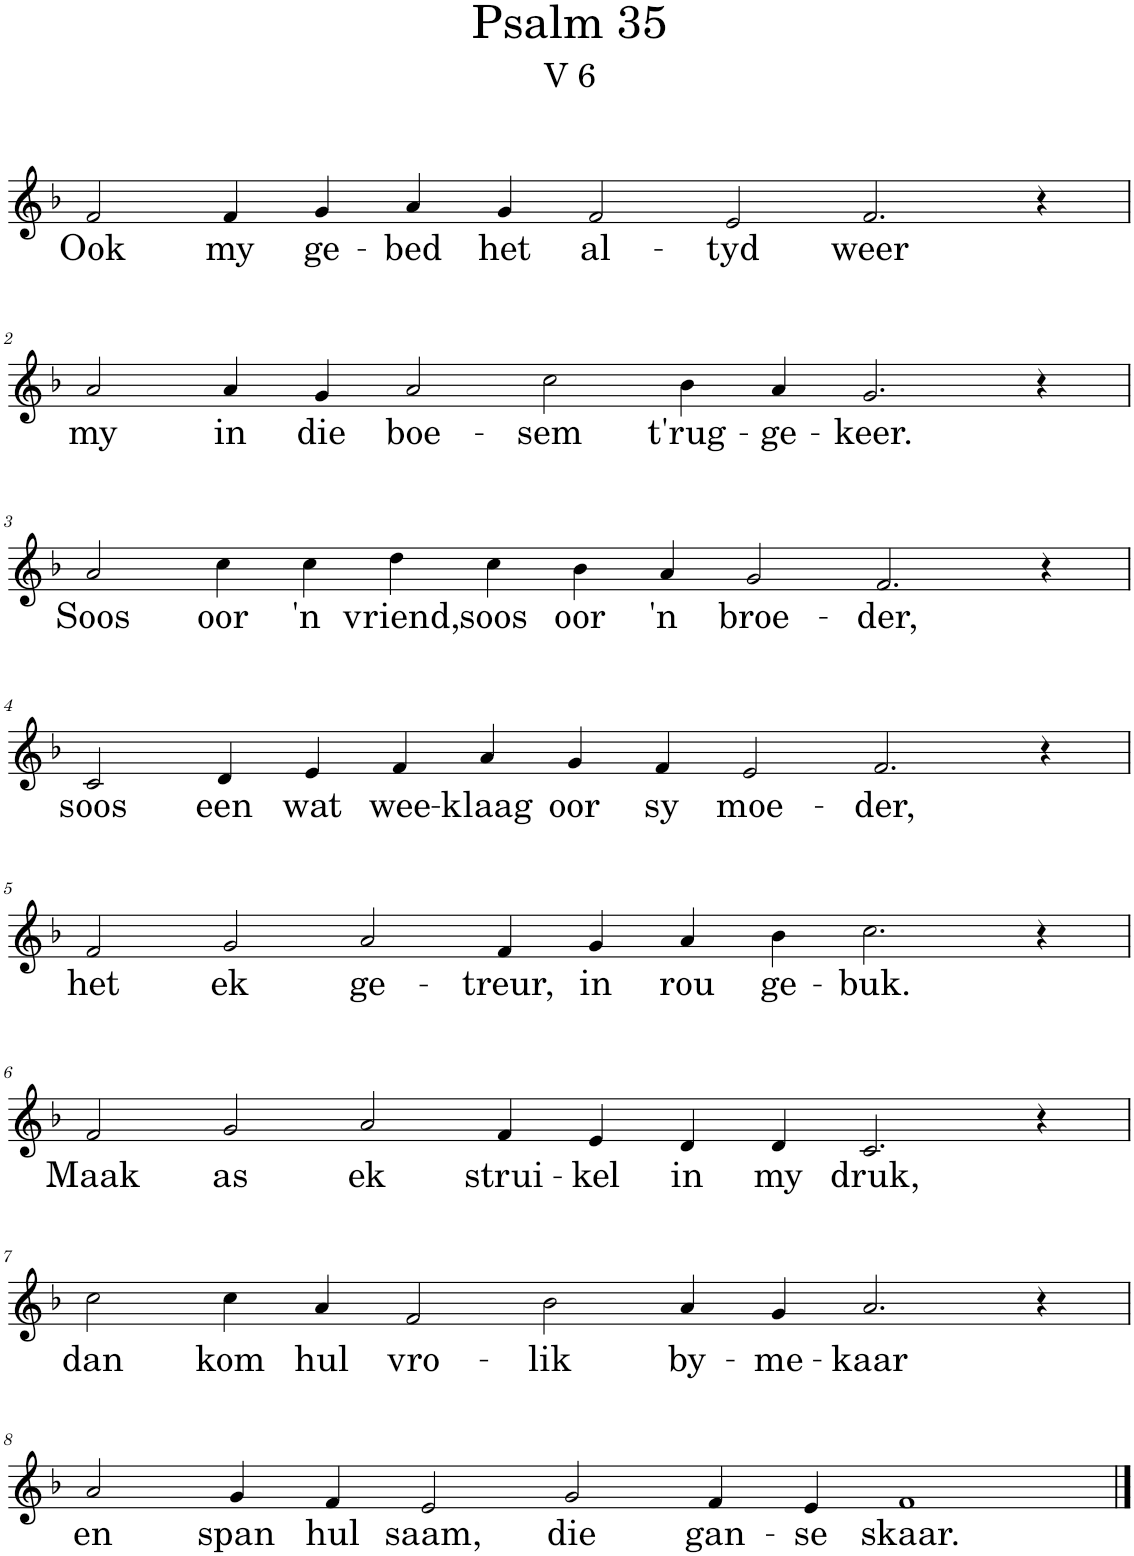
**kern	**text
*part1	*part1
*staff1	*staff1
*I"Pipe Organ	*
*I'Org.	*
*clefG2	*
*k[b-]	*
*M14/4	*
=1	=1
!	!LO:LY:b
2f/	Ook
!	!LO:LY:b
4f/	my
!	!LO:LY:b
4g/	ge-
!	!LO:LY:b
4a/	-bed
!	!LO:LY:b
4g/	het
!	!LO:LY:b
2f/	al-
!	!LO:LY:b
2e/	-tyd
!	!LO:LY:b
2.f/	weer
4r	.
!!LO:LB:g=z
=2	=2
!	!LO:LY:b
2a/	my
!	!LO:LY:b
4a/	in
!	!LO:LY:b
4g/	die
!	!LO:LY:b
2a/	boe-
!	!LO:LY:b
2cc\	-sem
!	!LO:LY:b
4b-\	t'rug-
!	!LO:LY:b
4a/	-ge-
!	!LO:LY:b
2.g/	-keer.
4r	.
!!LO:LB:g=z
=3	=3
!	!LO:LY:b
2a/	Soos
!	!LO:LY:b
4cc\	oor
!	!LO:LY:b
4cc\	'n
!	!LO:LY:b
4dd\	vriend,
!	!LO:LY:b
4cc\	soos
!	!LO:LY:b
4b-\	oor
!	!LO:LY:b
4a/	'n
!	!LO:LY:b
2g/	broe-
!	!LO:LY:b
2.f/	-der,
4r	.
!!LO:LB:g=z
=4	=4
!	!LO:LY:b
2c/	soos
!	!LO:LY:b
4d/	een
!	!LO:LY:b
4e/	wat
!	!LO:LY:b
4f/	wee-
!	!LO:LY:b
4a/	-klaag
!	!LO:LY:b
4g/	oor
!	!LO:LY:b
4f/	sy
!	!LO:LY:b
2e/	moe-
!	!LO:LY:b
2.f/	-der,
4r	.
!!LO:LB:g=z
=5	=5
!	!LO:LY:b
2f/	het
!	!LO:LY:b
2g/	ek
!	!LO:LY:b
2a/	ge-
!	!LO:LY:b
4f/	-treur,
!	!LO:LY:b
4g/	in
!	!LO:LY:b
4a/	rou
!	!LO:LY:b
4b-\	ge-
!	!LO:LY:b
2.cc\	-buk.
4r	.
!!LO:LB:g=z
=6	=6
!	!LO:LY:b
2f/	Maak
!	!LO:LY:b
2g/	as
!	!LO:LY:b
2a/	ek
!	!LO:LY:b
4f/	strui-
!	!LO:LY:b
4e/	-kel
!	!LO:LY:b
4d/	in
!	!LO:LY:b
4d/	my
!	!LO:LY:b
2.c/	druk,
4r	.
!!LO:LB:g=z
=7	=7
!	!LO:LY:b
2cc\	dan
!	!LO:LY:b
4cc\	kom
!	!LO:LY:b
4a/	hul
!	!LO:LY:b
2f/	vro-
!	!LO:LY:b
2b-\	-lik
!	!LO:LY:b
4a/	by-
!	!LO:LY:b
4g/	-me-
!	!LO:LY:b
2.a/	-kaar
4r	.
!!LO:LB:g=z
=8	=8
!	!LO:LY:b
2a/	en
!	!LO:LY:b
4g/	span
!	!LO:LY:b
4f/	hul
!	!LO:LY:b
2e/	saam,
!	!LO:LY:b
2g/	die
!	!LO:LY:b
4f/	gan-
!	!LO:LY:b
4e/	-se
!	!LO:LY:b
1f	skaar.
==	==
*-	*-
